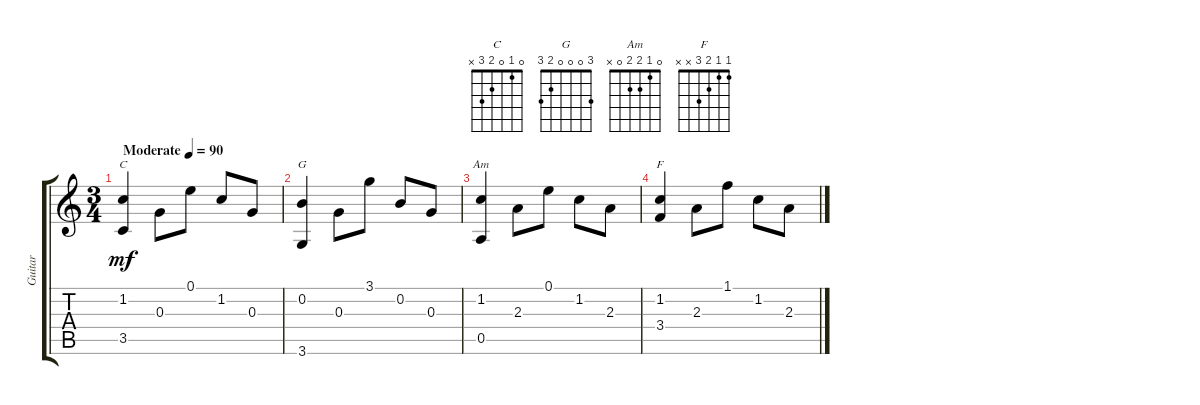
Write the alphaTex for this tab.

\track ("Guitar" "Guitar") {instrument acousticguitarnylon}
\staff {score tabs}
\tuning (E4 B3 G3 D3 A2 E2) {hide}
\chord ("C" 0 1 0 2 3 x)
\chord ("G" 3 0 0 0 2 3)
\chord ("Am" 0 1 2 2 0 x)
\chord ("F" 1 1 2 3 x x)
\ts (3 4)
\tempo (90 "Moderate")
\clef g2
\ks c
(1.2 3.5).4{ch "C" dy mf instrument acousticguitarnylon} 0.3.8 0.1.8 1.2.8 0.3.8 |
(0.2 3.6).4{ch "G"} 0.3.8 3.1.8 0.2.8 0.3.8 |
(1.2 0.5).4{ch "Am"} 2.3.8 0.1.8 1.2.8 2.3.8 |
(1.2 3.4).4{ch "F"} 2.3.8 1.1.8 1.2.8 2.3.8
